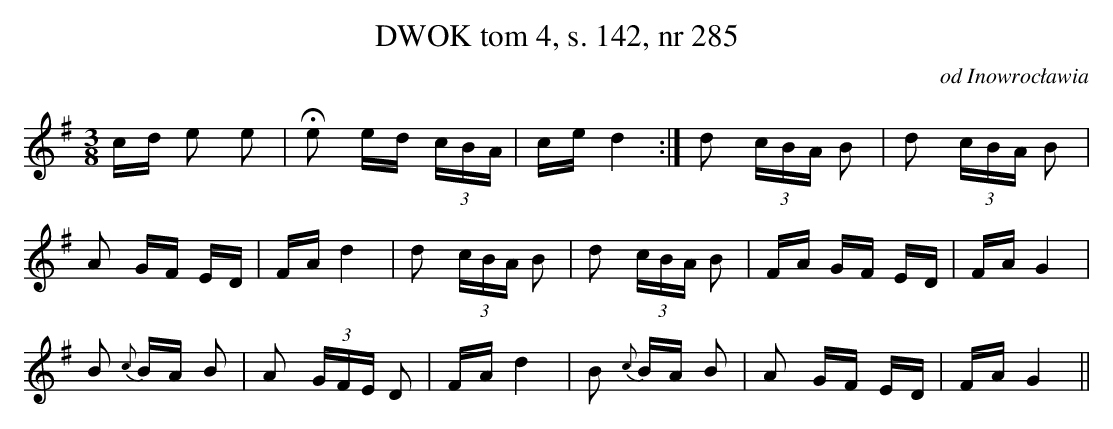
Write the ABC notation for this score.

X:1
T:DWOK tom 4, s. 142, nr 285
O:od Inowrocławia
L:1/16
M:3/8
K:G
cd e2 e2|He2 ed  (3cBA |ce d4:|d2  (3cBA B2|d2  (3cBA B2|
A2 GF ED|FA d4|d2  (3cBA B2|d2  (3cBA B2|FA GF ED|FA G4|
B2 {c }BA B2|A2  (3GFE D2|FA d4|B2 {c }BA B2|A2 GF ED|FA G4||
